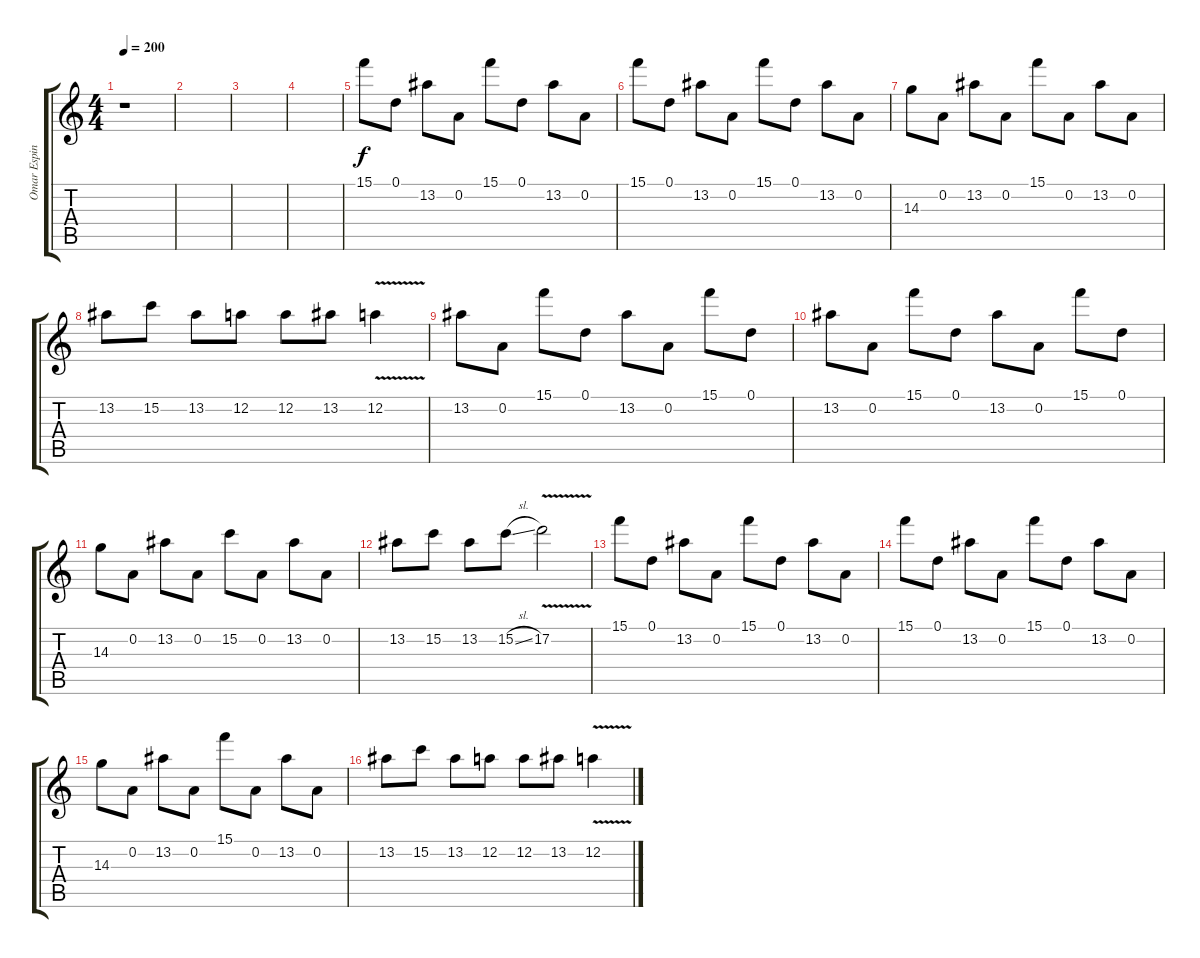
\track ("Omar Espinosa - Guitar" "Omar Espin") {instrument distortionguitar}
\staff {score tabs}
\tuning (D4 A3 F3 C3 G2 C2) {hide}
\ts (4 4)
\tempo 200
\clef g2
\ks c
r.1{dy f} |
|
|
|
15.1.8 0.1.8{volume 12} 13.2.8 0.2.8 15.1.8 0.1.8 13.2.8 0.2.8 |
15.1.8 0.1.8 13.2.8 0.2.8 15.1.8 0.1.8 13.2.8 0.2.8 |
14.3.8 0.2.8 13.2.8 0.2.8 15.1.8 0.2.8 13.2.8 0.2.8 |
13.2.8 15.2.8 13.2.8 12.2.8 12.2.8 13.2.8 12.2{v}.4 |
13.2.8 0.2.8 15.1.8 0.1.8 13.2.8 0.2.8 15.1.8 0.1.8 |
13.2.8 0.2.8 15.1.8 0.1.8 13.2.8 0.2.8 15.1.8 0.1.8 |
14.3.8 0.2.8 13.2.8 0.2.8 15.2.8 0.2.8 13.2.8 0.2.8 |
13.2.8 15.2.8 13.2.8 15.2{sl}.8 17.2{v}.2 |
15.1.8 0.1.8 13.2.8 0.2.8 15.1.8 0.1.8 13.2.8 0.2.8 |
15.1.8 0.1.8 13.2.8 0.2.8 15.1.8 0.1.8 13.2.8 0.2.8 |
14.3.8 0.2.8 13.2.8 0.2.8 15.1.8 0.2.8 13.2.8 0.2.8 |
13.2.8 15.2.8 13.2.8 12.2.8 12.2.8 13.2.8 12.2{v}.4
